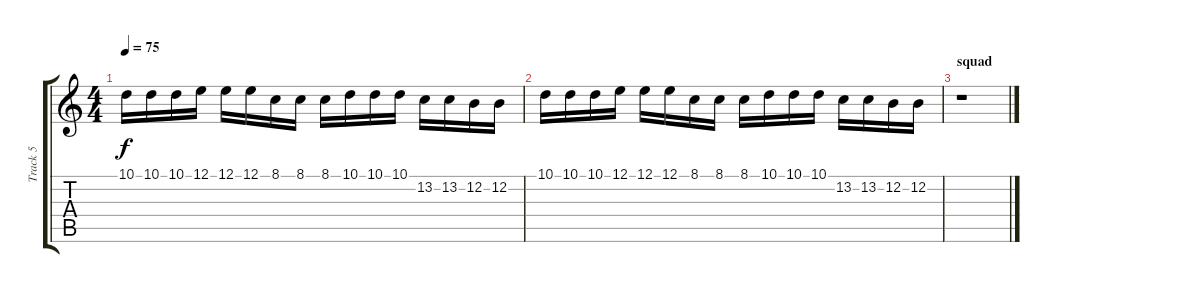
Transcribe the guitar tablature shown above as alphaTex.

\track ("Track 5" "Track 5") {instrument musicbox}
\staff {score tabs}
\tuning (E4 B3 G3 D3 A2 E2) {hide}
\ts (4 4)
\tempo 75
\clef g2
\ks c
10.1.16{dy f} 10.1.16 10.1.16 12.1.16 12.1.16 12.1.16 8.1.16 8.1.16 8.1.16 10.1.16 10.1.16 10.1.16 13.2.16 13.2.16 12.2.16 12.2.16 |
10.1.16 10.1.16 10.1.16 12.1.16 12.1.16 12.1.16 8.1.16 8.1.16 8.1.16 10.1.16 10.1.16 10.1.16 13.2.16 13.2.16 12.2.16 12.2.16 |
\section ("" "squad")
r.1
